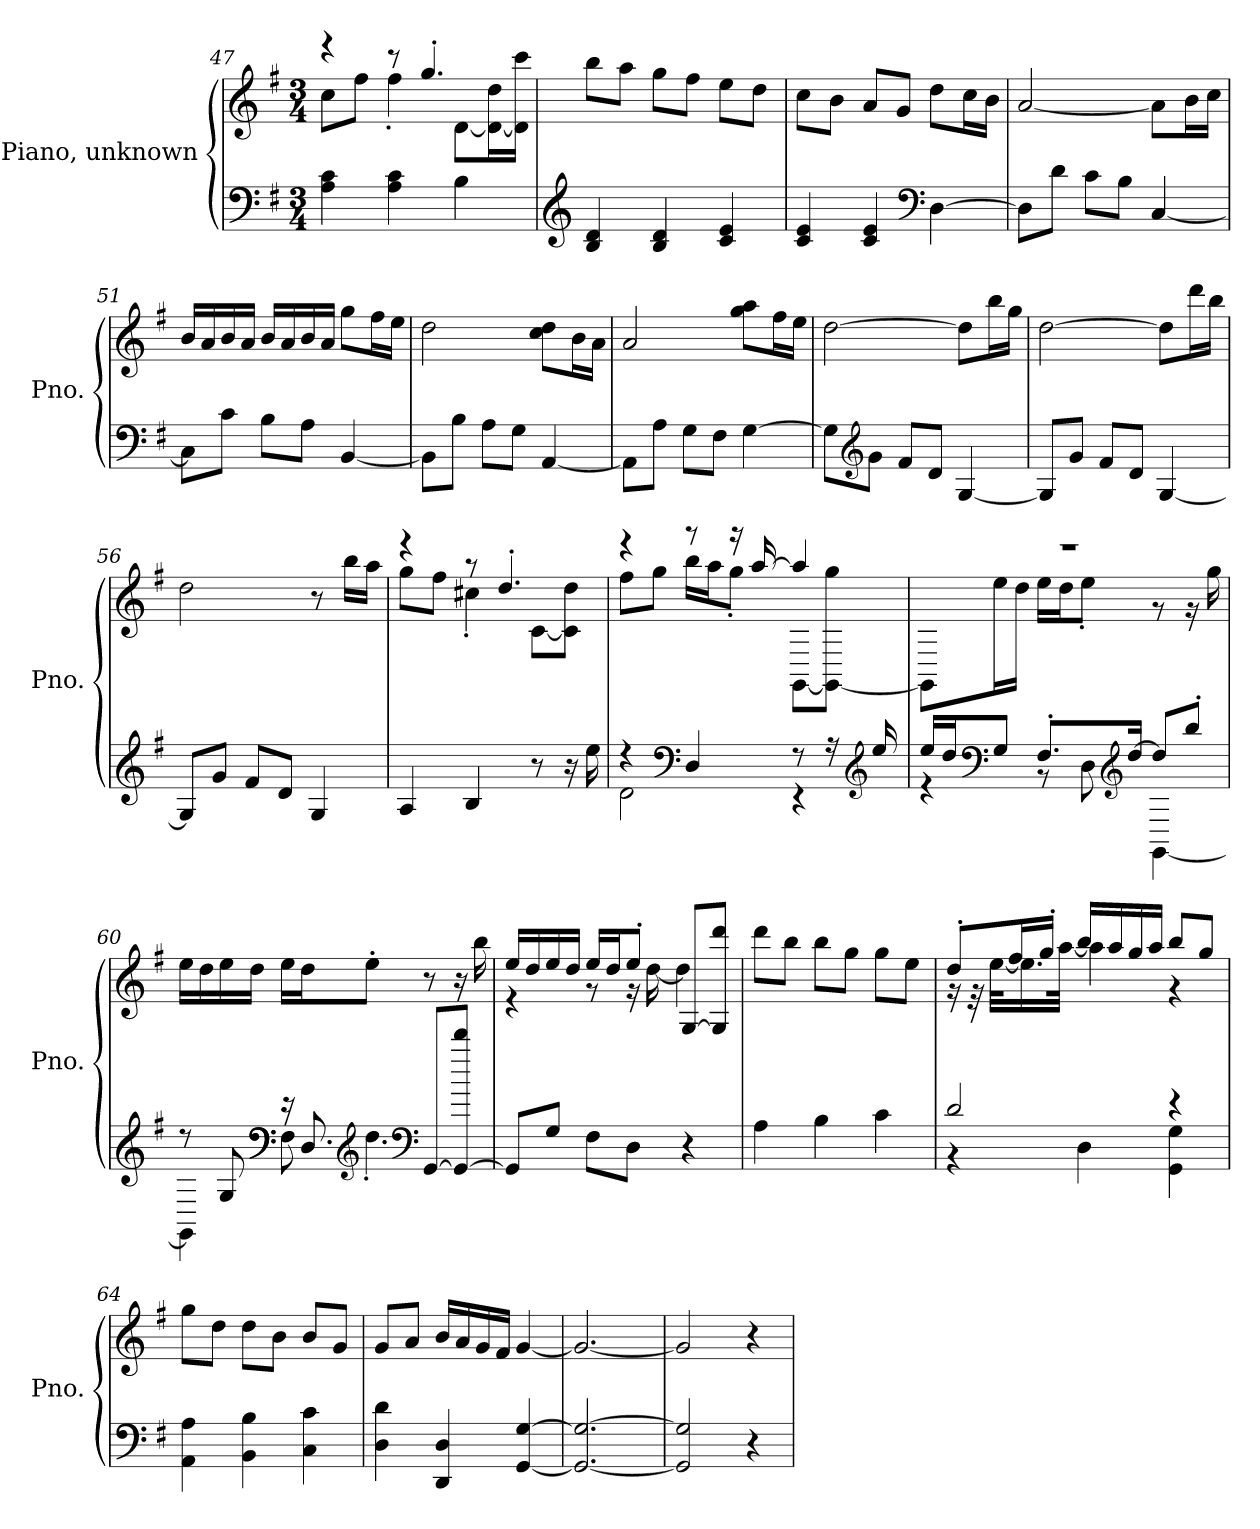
**kern	**kern
*part1	*part1
*staff2	*staff1
*I"Piano, unknown	*
*I'Pno.	*
*clefF4	*clefG2
*k[f#]	*k[f#]
*M3/4	*M3/4
=47	=47
*	*^
4A\ 4c\	4r	8cc\L
.	.	8ff#\J
4A\ 4c\	8r	4ff#'\
.	4.gg'/	.
4B\	.	[8d\L
.	.	16d\_ 16dd\L
.	.	16d\] 16ccc\JJ
*	*v	*v
!!LO:PB:g=z
=48	=48
*clefG2	*
4B/ 4d/	8bb\L
.	8aa\J
4B/ 4d/	8gg\L
.	8ff#\J
4c/ 4e/	8ee\L
.	8dd\J
=49	=49
4c/ 4e/	8cc\L
.	8b\J
4c/ 4e/	8a/L
.	8g/J
*clefF4	*
[4D\	8dd\L
.	16cc\L
.	16b\JJ
=50	=50
8D\L]	[2a/
8d\J	.
8c\L	.
8B\J	.
[4C/	8a\L]
.	16b\L
.	16cc\JJ
=51	=51
8C\L]	16b/LL
.	16a/
8c\J	16b/
.	16a/JJ
8B\L	16b/LL
.	16a/
8A\J	16b/
.	16a/JJ
[4BB/	8gg\L
.	16ff#\L
.	16ee\JJ
=52	=52
8BB\L]	2dd\
8B\J	.
8A\L	.
8G\J	.
[4AA/	8cc\ 8dd\L
.	16b\L
.	16a\JJ
!!LO:LB:g=z
=53	=53
8AA\L]	2a/
8A\J	.
8G\L	.
8F#\J	.
[4G\	8gg\ 8aa\L
.	16ff#\L
.	16ee\JJ
=54	=54
8G\L]	[2dd\
*clefG2	*
8g\J	.
8f#/L	.
8d/J	.
[4G/	8dd\L]
.	16bb\L
.	16gg\JJ
=55	=55
8G/L]	[2dd\
8g/J	.
8f#/L	.
8d/J	.
[4G/	8dd\L]
.	16ddd\L
.	16bb\JJ
=56	=56
8G/L]	2dd\
8g/J	.
8f#/L	.
8d/J	.
4G/	8r
.	16bb\LL
.	16aa\JJ
=57	=57
*	*^
4A/	4r	8gg\L
.	.	8ff#\J
4B/	8r	4cc#X'\
.	4.dd'/	.
8r	.	[8c\L
16r	.	8c\] 8dd\J
16ee\	.	.
!!LO:LB:g=z	!!
=58	=58	=58
*^	*	*
4r	2d\	4r	8ff#\L
.	.	.	8gg\J
*clefF4	*	*	*
4D/	.	8r	16bb\LL
.	.	.	16aa\J
.	.	16r	8gg'\J
.	.	[16aa/	.
8r	4r	4aa/]	[8GG\L
16r	.	.	8GG\_ 8gg\J
*clefG2	*	*	*
16ee/	.	.	.
=59	=59	=59	=59
16ee/LL	4r	2.r	8GG\L]
16dd/J	.	.	.
*clefF4	*	*	*
8G/J	.	.	16ee\L
.	.	.	16dd\JJ
8.F#'/L	8r	.	16ee\LL
.	.	.	16dd\J
.	8D\	.	8ee'\J
*clefG2	*	*	*
[16dd/Jk	.	.	.
8dd/L]	[4GG\	.	8r
8bb'/J	.	.	16r
.	.	.	16gg\
*	*	*v	*v
!!LO:LB:g=z
=60	=60	=60
8r	4GG\]	16ee\LL
.	.	16dd\
8G/	.	16ee\
.	.	16dd\JJ
*clefF4	*	*
16r	8F#\	16ee\LL
8.D/	.	16dd\J
*clefG2	*	*
.	4.dd'\	8ee'\J
*clefF4	*	*
[8GG/L	.	8r
8GG/_ 8ddd/J	.	16r
.	.	16bb\
*v	*v	*
=61	=61
*	*^
8GG/L]	16ee/LL	4r
.	16dd/	.
8G/J	16ee/	.
.	16dd/JJ	.
8F#\L	16ee/LL	8r
.	16dd/J	.
8D\J	8ee'/J	16r
.	.	[16dd\
4r	[8G/L	4dd\]
.	8G/] 8ddd/J	.
*	*v	*v
=62	=62
4A\	8ddd\L
.	8bb\J
4B\	8bb\L
.	8gg\J
4c\	8gg\L
.	8ee\J
!!LO:LB:g=z
=63	=63
*^	*^
2d/	4r	8dd'/L	16r
.	.	.	32r
.	.	.	[32ee\KLL
.	.	16ff#/L	16.ee\]
.	.	16gg'/JJ	.
.	.	.	[32aa\JJk
.	4D\	16bb/LL	4aa\]
.	.	16aa/	.
.	.	16gg/	.
.	.	16aa/JJ	.
4r	4GG\ 4G\	8bb/L	4r
.	.	8gg/J	.
*v	*v	*	*
*	*v	*v
=64	=64
4AA\ 4A\	8gg\L
.	8dd\J
4BB\ 4B\	8dd\L
.	8b\J
4C\ 4c\	8b/L
.	8g/J
=65	=65
4D\ 4d\	8g/L
.	8a/J
4DD/ 4D/	16b/LL
.	16a/
.	16g/
.	16f#/JJ
[4GG/ [4G/	[4g/
=66	=66
2.GG/_ 2.G/_	2.g/_
=67	=67
2GG/] 2G/]	2g/]
4r	4r
=	=
*-	*-
